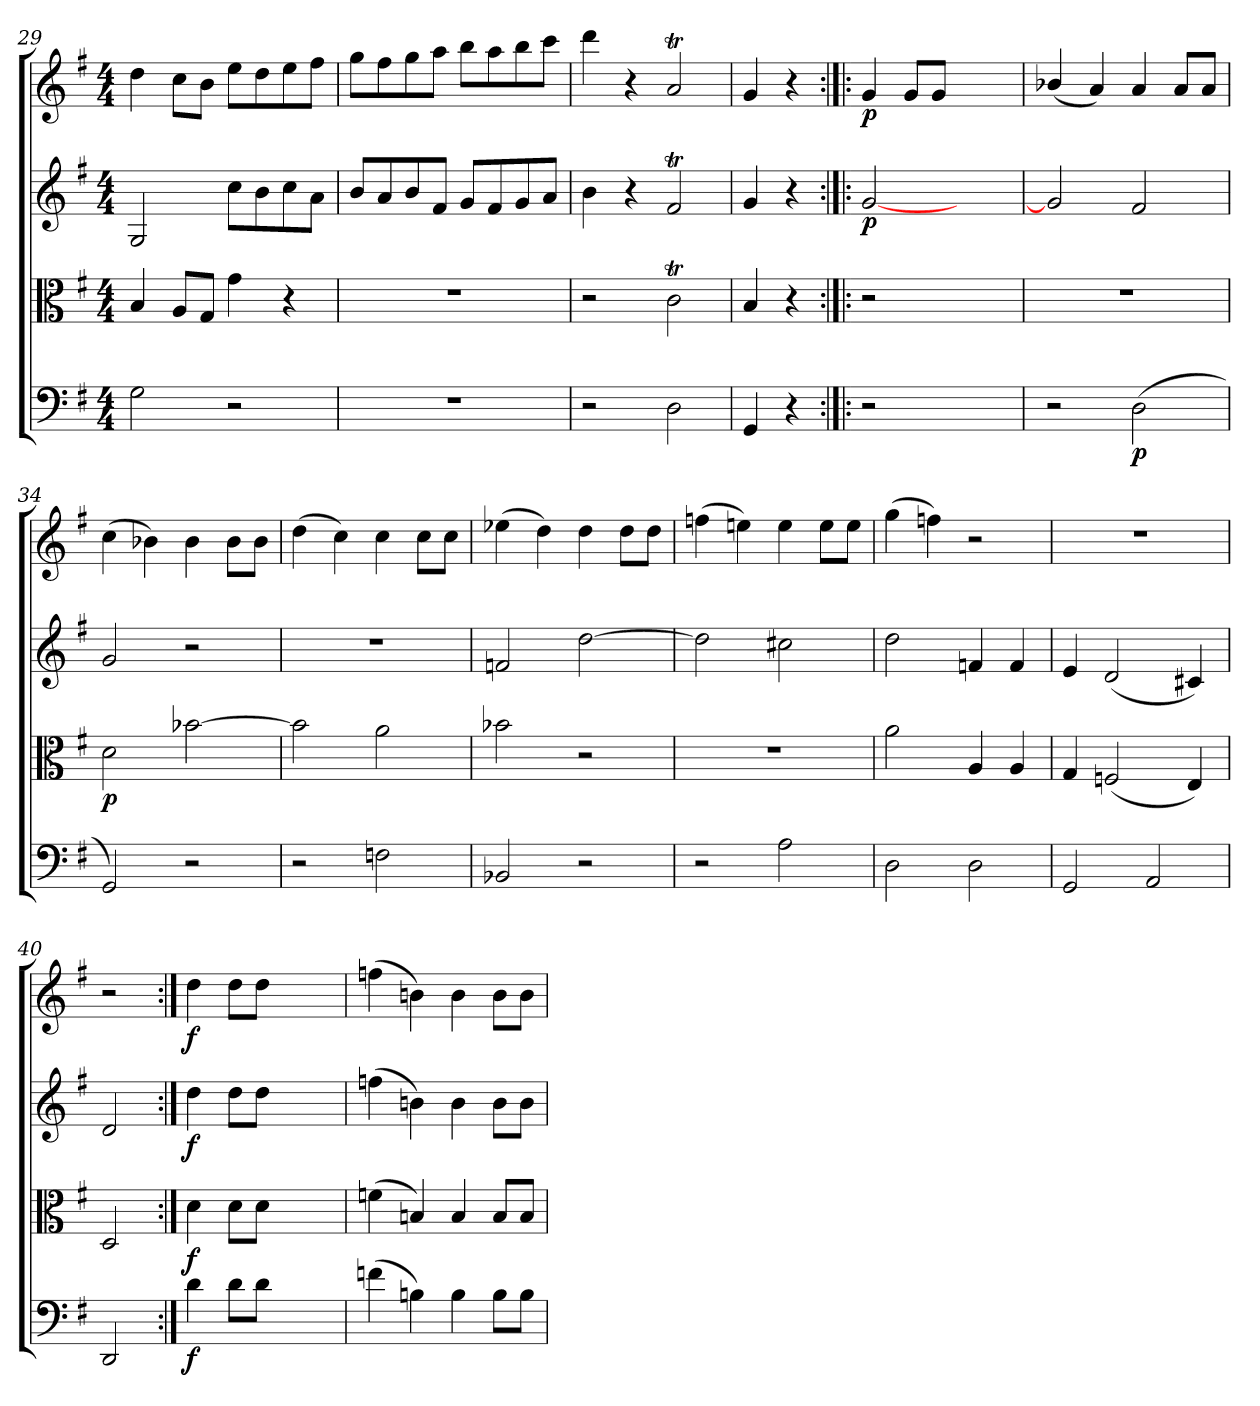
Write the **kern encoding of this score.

**kern	**dynam	**kern	**dynam	**kern	**dynam	**kern	**dynam
*part4	*part4	*part3	*part3	*part2	*part2	*part1	*part1
*staff4	*staff4	*staff3	*staff3	*staff2	*staff2	*staff1	*staff1
*clefF4	*	*clefC3	*	*clefG2	*	*clefG2	*
*k[f#]	*	*k[f#]	*	*k[f#]	*	*k[f#]	*
*G:	*	*G:	*	*G:	*	*G:	*
*M4/4	*	*M4/4	*	*M4/4	*	*M4/4	*
=29	=29	=29	=29	=29	=29	=29	=29
2G\	.	4B/	.	2G/	.	4dd\	.
.	.	8A/L	.	.	.	8cc\L	.
.	.	8G/J	.	.	.	8b\J	.
2r	.	4g\	.	8cc\L	.	8ee\L	.
.	.	.	.	8b\	.	8dd\	.
.	.	4r	.	8cc\	.	8ee\	.
.	.	.	.	8a\J	.	8ff#\J	.
=30	=30	=30	=30	=30	=30	=30	=30
1r	.	1r	.	8b/L	.	8gg\L	.
.	.	.	.	8a/	.	8ff#\	.
.	.	.	.	8b/	.	8gg\	.
.	.	.	.	8f#/J	.	8aa\J	.
.	.	.	.	8g/L	.	8bb\L	.
.	.	.	.	8f#/	.	8aa\	.
.	.	.	.	8g/	.	8bb\	.
.	.	.	.	8a/J	.	8ccc\J	.
=31	=31	=31	=31	=31	=31	=31	=31
2r	.	2r	.	4b\	.	4ddd\	.
.	.	.	.	4r	.	4r	.
2D\	.	2cT\	.	2f#t/	.	2aT/	.
=32	=32	=32	=32	=32	=32	=32	=32
4GG/	.	4B/	.	4g/	.	4g/	.
4r	.	4r	.	4r	.	4r	.
=:|!|:	=:|!|:	=:|!|:	=:|!|:	=:|!|:	=:|!|:	=:|!|:	=:|!|:
2r	.	2r	.	[2g/	p	4g/	p
.	.	.	.	.	.	8g/L	.
.	.	.	.	.	.	8g/J	.
2ryy	.	2ryy	.	2ryy	.	2ryy	.
=33	=33	=33	=33	=33	=33	=33	=33
2r	.	1r	.	2g/]	.	(4b-X/	.
.	.	.	.	.	.	4a/)	.
(2D\	p	.	.	2f#/	.	4a/	.
.	.	.	.	.	.	8a/L	.
.	.	.	.	.	.	8a/J	.
=34	=34	=34	=34	=34	=34	=34	=34
2GG/)	.	2d\	p	2g/	.	(4cc\	.
.	.	.	.	.	.	4b-X\)	.
2r	.	[2b-X\	.	2r	.	4b-\	.
.	.	.	.	.	.	8b-\L	.
.	.	.	.	.	.	8b-\J	.
=35	=35	=35	=35	=35	=35	=35	=35
2r	.	2b-\]	.	1r	.	(4dd\	.
.	.	.	.	.	.	4cc\)	.
2Fn\	.	2a\	.	.	.	4cc\	.
.	.	.	.	.	.	8cc\L	.
.	.	.	.	.	.	8cc\J	.
=36	=36	=36	=36	=36	=36	=36	=36
2BB-X/	.	2b-X\	.	2fn/	.	(4ee-X\	.
.	.	.	.	.	.	4dd\)	.
2r	.	2r	.	[2dd\	.	4dd\	.
.	.	.	.	.	.	8dd\L	.
.	.	.	.	.	.	8dd\J	.
=37	=37	=37	=37	=37	=37	=37	=37
2r	.	1r	.	2dd\]	.	(4ffn\	.
.	.	.	.	.	.	4een\)	.
2A\	.	.	.	2cc#X\	.	4ee\	.
.	.	.	.	.	.	8ee\L	.
.	.	.	.	.	.	8ee\J	.
=38	=38	=38	=38	=38	=38	=38	=38
2D\	.	2a\	.	2dd\	.	(4gg\	.
.	.	.	.	.	.	4ffn\)	.
2D\	.	4A/	.	4fn/	.	2r	.
.	.	4A/	.	4f/	.	.	.
=39	=39	=39	=39	=39	=39	=39	=39
2GG/	.	4G/	.	4e/	.	1r	.
.	.	(2Fn/	.	(2d/	.	.	.
2AA/	.	.	.	.	.	.	.
.	.	4E/)	.	4c#X/)	.	.	.
=40	=40	=40	=40	=40	=40	=40	=40
2DD/	.	2D/	.	2d/	.	2r	.
=:|!	=:|!	=:|!	=:|!	=:|!	=:|!	=:|!	=:|!
4d\	f	4d\	f	4dd\	f	4dd\	f
8d\L	.	8d\L	.	8dd\L	.	8dd\L	.
8d\J	.	8d\J	.	8dd\J	.	8dd\J	.
2ryy	.	2ryy	.	2ryy	.	2ryy	.
=41	=41	=41	=41	=41	=41	=41	=41
(4fn\	.	(4fn\	.	(4ffn\	.	(4ffn\	.
4Bn\)	.	4Bn/)	.	4bn\)	.	4bn\)	.
4B\	.	4B/	.	4b\	.	4b\	.
8B\L	.	8B/L	.	8b\L	.	8b\L	.
8B\J	.	8B/J	.	8b\J	.	8b\J	.
=	=	=	=	=	=	=	=
*-	*-	*-	*-	*-	*-	*-	*-
